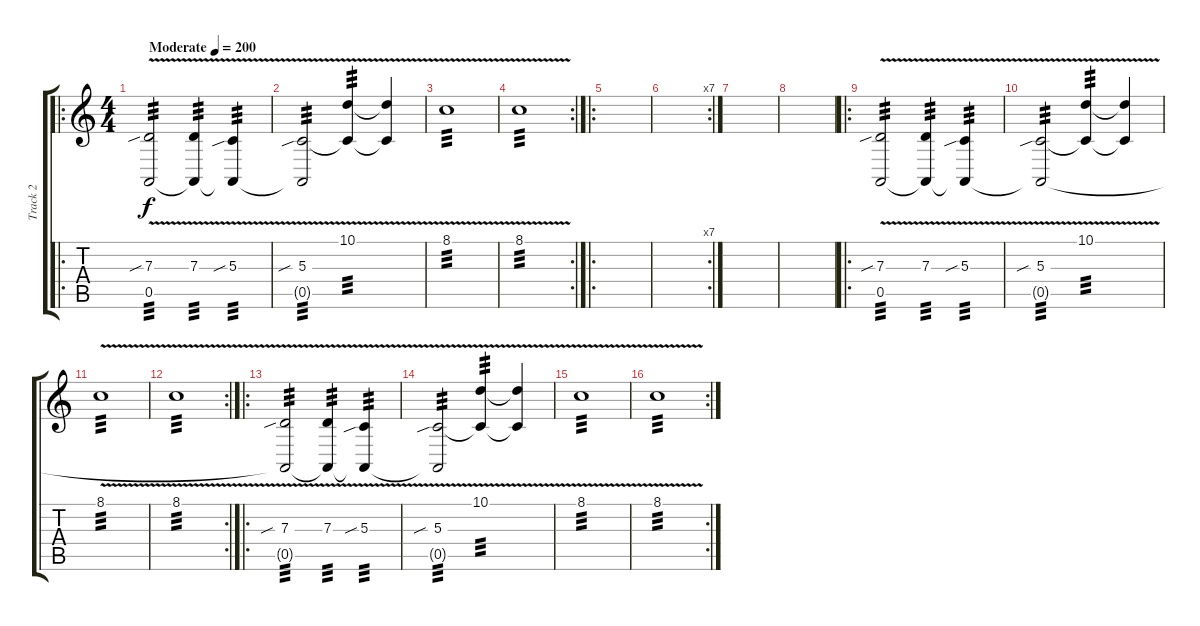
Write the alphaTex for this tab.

\track ("Track 2" "Track 2") {instrument pad2warm}
\staff {score tabs}
\tuning (E4 B3 G3 D3 A2 E2) {hide}
\ro
\ts (4 4)
\tempo (200 "Moderate")
\clef g2
\ks c
(7.3{v sib} 0.5).2{tp 3 dy f instrument pad2warm} (7.3{v} 0.5{t}).4{tp 3} (5.3{v sib} 0.5{t}).4{tp 3} |
(5.3{v sib} 0.5{t}).2{tp 3} (10.1{v} 5.3{t}).4{tp 3} (10.1{t} 5.3{t}).4 |
8.1{v}.1{tp 3} |
\rc 2
8.1{v}.1{tp 3} |
\ro
|
\rc 7
|
|
|
\ro
(7.3{v sib} 0.5).2{tp 3} (7.3{v} 0.5{t}).4{tp 3} (5.3{v sib} 0.5{t}).4{tp 3} |
(5.3{v sib} 0.5{t}).2{tp 3} (10.1{v} 5.3{t}).4{tp 3} (10.1{t} 5.3{t}).4 |
8.1{v}.1{tp 3} |
\rc 2
8.1{v}.1{tp 3} |
\ro
(7.3{v sib} 0.5{t}).2{tp 3} (7.3{v} 0.5{t}).4{tp 3} (5.3{v sib} 0.5{t}).4{tp 3} |
(5.3{v sib} 0.5{t}).2{tp 3} (10.1{v} 5.3{t}).4{tp 3} (10.1{t} 5.3{t}).4 |
8.1{v}.1{tp 3} |
\rc 2
8.1{v}.1{tp 3}
